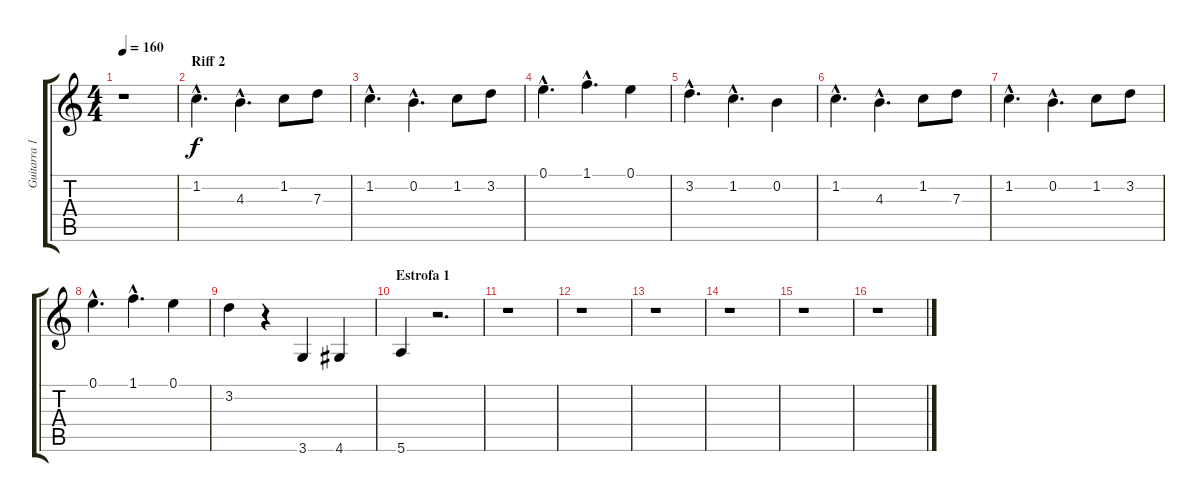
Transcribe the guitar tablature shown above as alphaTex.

\track ("Guitarra 1" "Guitarra 1") {instrument distortionguitar}
\staff {score tabs}
\tuning (E4 B3 G3 D3 A2 E2) {hide}
\ts (4 4)
\tempo 160
\clef g2
\ks c
r.1{dy f} |
\section ("" "Riff 2")
1.2{hac}.4{d} 4.3{hac}.4{d} 1.2.8 7.3.8 |
1.2{hac}.4{d} 0.2{hac}.4{d} 1.2.8 3.2.8 |
0.1{hac}.4{d} 1.1{hac}.4{d} 0.1.4 |
3.2{hac}.4{d} 1.2{hac}.4{d} 0.2.4 |
1.2{hac}.4{d} 4.3{hac}.4{d} 1.2.8 7.3.8 |
1.2{hac}.4{d} 0.2{hac}.4{d} 1.2.8 3.2.8 |
0.1{hac}.4{d} 1.1{hac}.4{d} 0.1.4 |
3.2.4 r.4 3.6.4 4.6.4 |
\section ("" "Estrofa 1")
5.6.4 r.2{d} |
r.1 |
r.1 |
r.1 |
r.1 |
r.1 |
r.1
